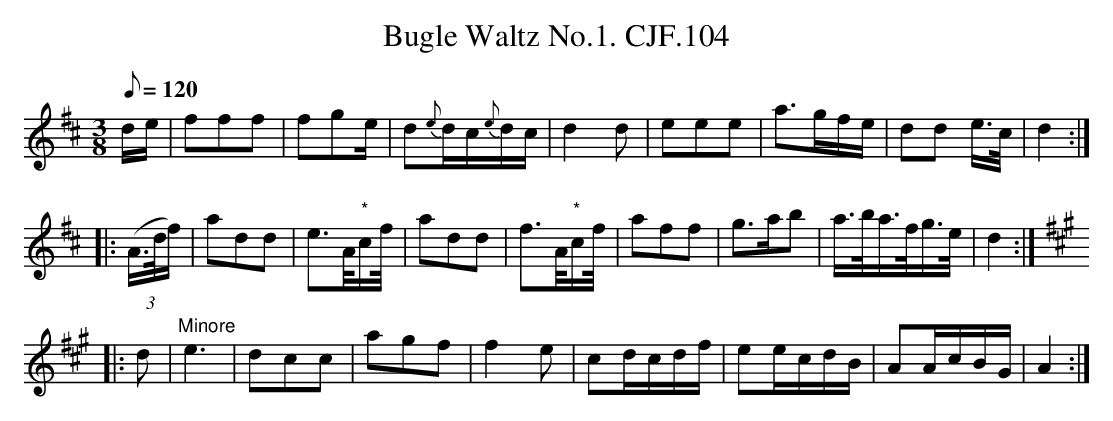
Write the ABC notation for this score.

X:1
T:Bugle Waltz No.1. CJF.104
M:3/8
L:1/16
Q:1/8=120
K:D
de|f2f2f2|f2g2e|d2{e}dc{e}dc|d4d2|e2e2e2|a3gfe|d2d2 e>c|d4:|
|:((3A>df)|a2d2d2|e3A/"*"cf/|a2d2d2|f3A/"*"cf/|\
a2f2f2|g3ab2|a>ba>fg>e|d4:|
K:A
|:d2|"Minore"e6|d2c2c2|a2g2f2|f4e2|c2dcdf|e2ecdB|A2AcBG|A4:|
